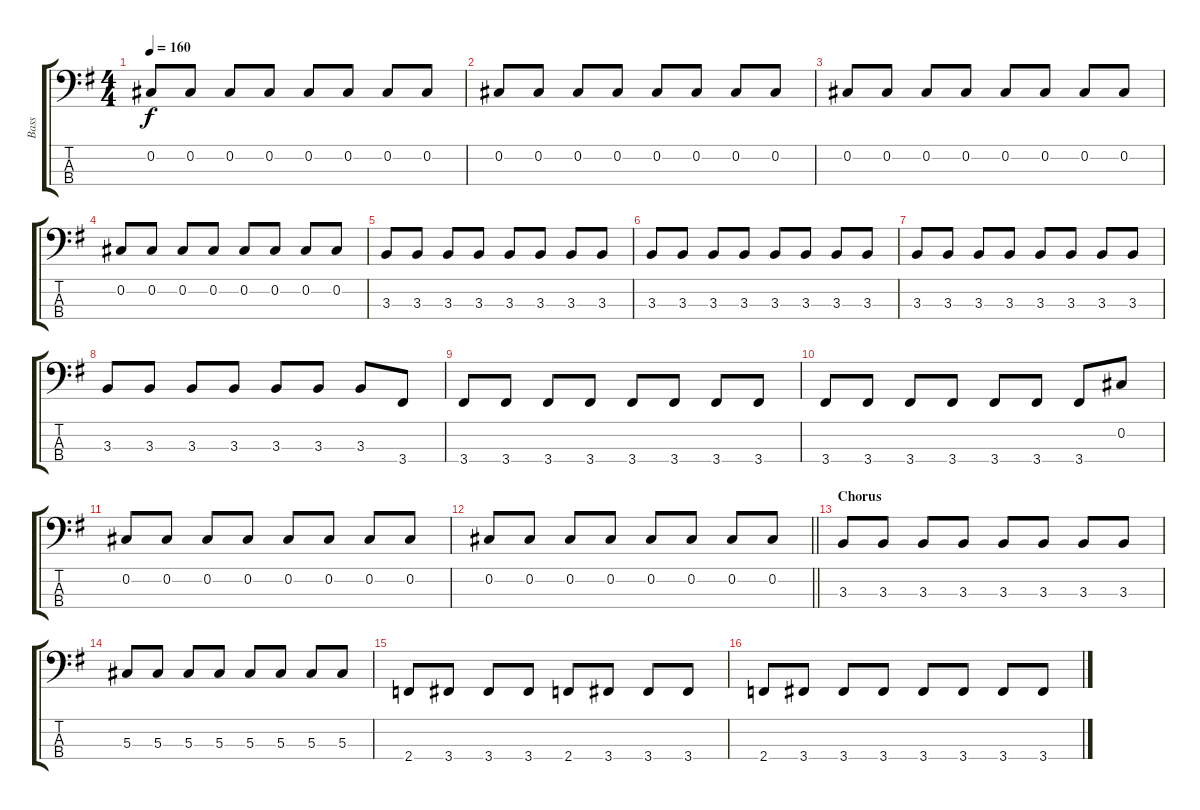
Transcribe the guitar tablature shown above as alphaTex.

\track ("Bass" "Bass") {instrument electricbassfinger}
\staff {score tabs}
\tuning (Gb2 Db2 Ab1 Eb1) {hide}
\ts (4 4)
\tempo 160
\clef f4
\ks g
0.2.8{dy f} 0.2.8 0.2.8 0.2.8 0.2.8 0.2.8 0.2.8 0.2.8 |
0.2.8 0.2.8 0.2.8 0.2.8 0.2.8 0.2.8 0.2.8 0.2.8 |
0.2.8 0.2.8 0.2.8 0.2.8 0.2.8 0.2.8 0.2.8 0.2.8 |
0.2.8 0.2.8 0.2.8 0.2.8 0.2.8 0.2.8 0.2.8 0.2.8 |
3.3.8 3.3.8 3.3.8 3.3.8 3.3.8 3.3.8 3.3.8 3.3.8 |
3.3.8 3.3.8 3.3.8 3.3.8 3.3.8 3.3.8 3.3.8 3.3.8 |
3.3.8 3.3.8 3.3.8 3.3.8 3.3.8 3.3.8 3.3.8 3.3.8 |
3.3.8 3.3.8 3.3.8 3.3.8 3.3.8 3.3.8 3.3.8 3.4.8 |
3.4.8 3.4.8 3.4.8 3.4.8 3.4.8 3.4.8 3.4.8 3.4.8 |
3.4.8 3.4.8 3.4.8 3.4.8 3.4.8 3.4.8 3.4.8 0.2.8 |
0.2.8 0.2.8 0.2.8 0.2.8 0.2.8 0.2.8 0.2.8 0.2.8 |
\barLineRight lightlight
0.2.8 0.2.8 0.2.8 0.2.8 0.2.8 0.2.8 0.2.8 0.2.8 |
\section ("" "Chorus")
3.3.8 3.3.8 3.3.8 3.3.8 3.3.8 3.3.8 3.3.8 3.3.8 |
5.3.8 5.3.8 5.3.8 5.3.8 5.3.8 5.3.8 5.3.8 5.3.8 |
2.4.8 3.4.8 3.4.8 3.4.8 2.4.8 3.4.8 3.4.8 3.4.8 |
2.4.8 3.4.8 3.4.8 3.4.8 3.4.8 3.4.8 3.4.8 3.4.8
